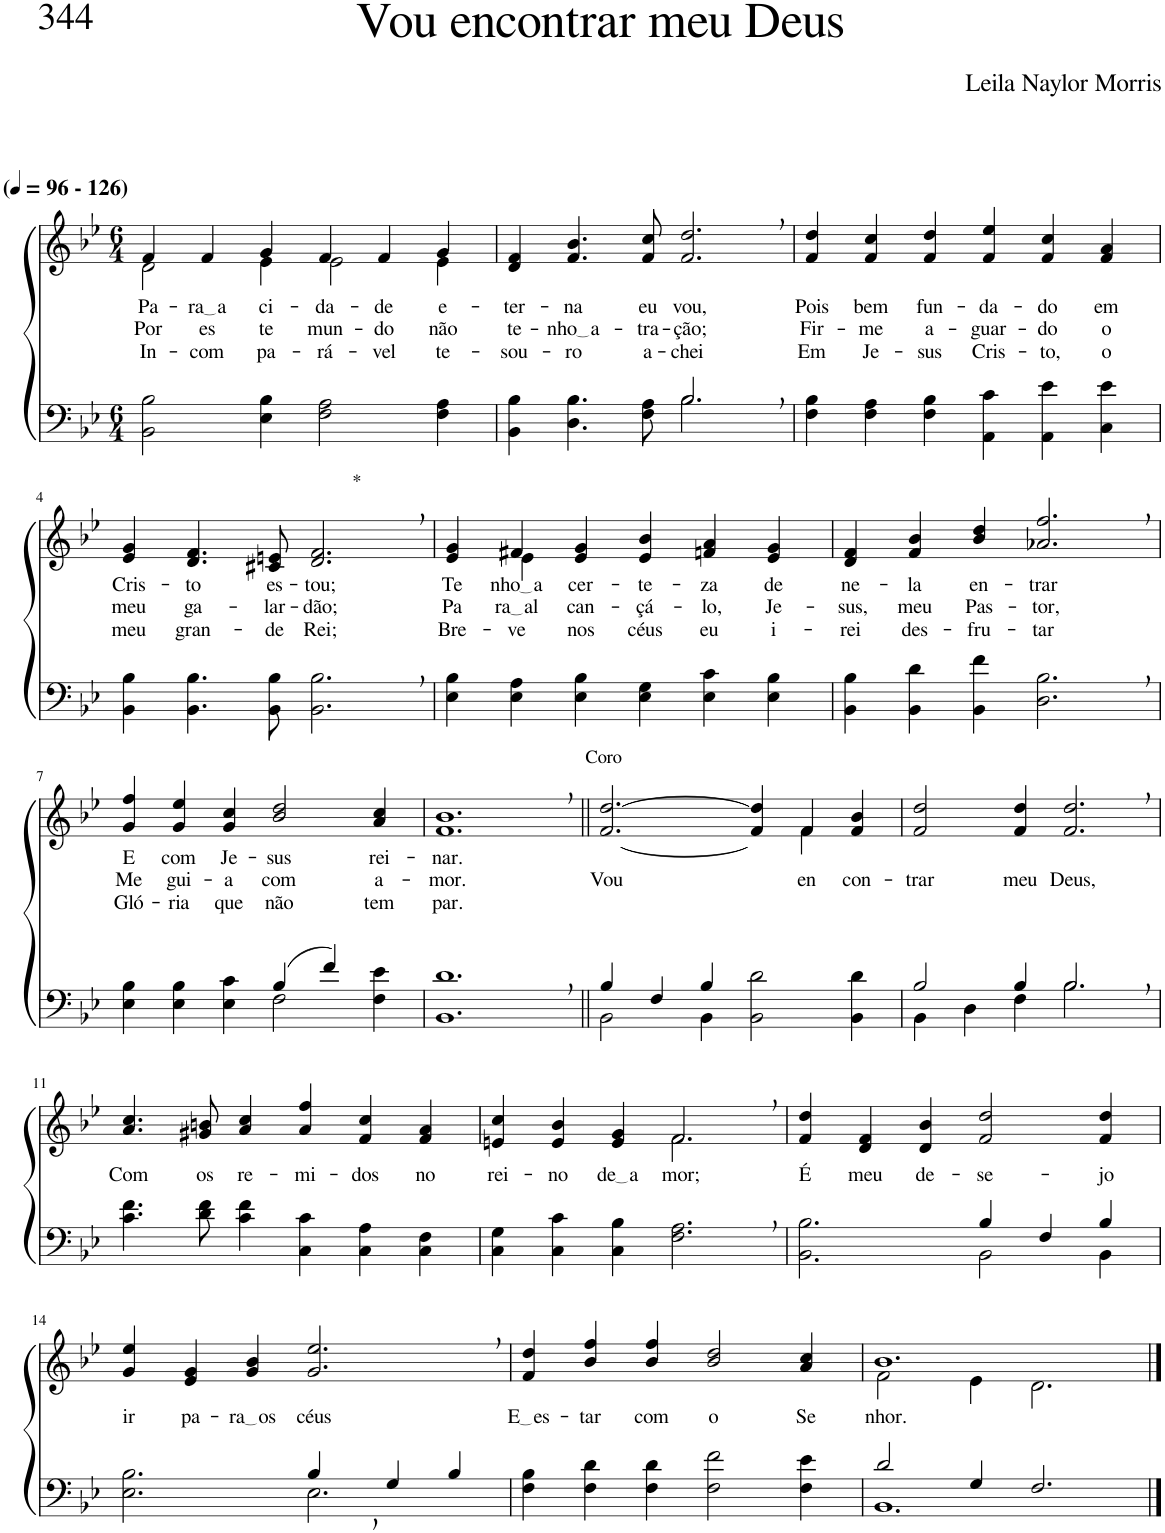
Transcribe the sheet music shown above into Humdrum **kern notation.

**kern	**kern	**text	**text	**text
*part2	*part1	*part1	*part1	*part1
*staff2	*staff1	*staff1	*staff1	*staff1
*I"Parte III e IV	*I"Parte I e II	*	*	*
*clefF4	*clefG2	*	*	*
*Trd1c2	*Trd1c2	*	*	*
*k[b-e-]	*k[b-e-]	*	*	*
*M6/4	*M6/4	*	*	*
*MM96	*MM96	*	*	*
=1	=1	=1	=1	=1
*	*^	*	*	*
!	!LO:TX:a:B:t=(	!	!	!	!
!	!LO:TX:a:B:t=- 126)	!	!	!	!
!	!	!	!LO:LY:b	!LO:LY:b	!LO:LY:b
2BB-\ 2B-\	4f/	2d\	Pa-	Por	In-
!	!	!	!LO:LY:b	!LO:LY:b	!LO:LY:b
.	4f/	.	ra a	es-	-com-
!	!	!	!LO:LY:b	!LO:LY:b	!LO:LY:b
4E-\ 4B-\	4g/	4e-\	ci-	-te	-pa-
!	!	!	!LO:LY:b	!LO:LY:b	!LO:LY:b
2F\ 2A\	4f/	2e-\	-da-	mun-	-rá-
!	!	!	!LO:LY:b	!LO:LY:b	!LO:LY:b
.	4f/	.	-de	-do	-vel
!	!	!	!LO:LY:b	!LO:LY:b	!LO:LY:b
4F\ 4A\	4g/	4e-\	e-	não	te-
=2	=2	=2	=2	=2	=2
*^	*	*	*	*	*
!	!	!	!	!LO:LY:b	!LO:LY:b	!LO:LY:b
*	*	*v	*v	*	*	*
2.ryy	4BB-\ 4B-\	4d/ 4f/	-ter-	te-	-sou-
!	!	!	!LO:LY:b	!LO:LY:b	!LO:LY:b
.	4.D\ 4.B-\	4.f/ 4.b-/	-na	nho a	-ro
!	!	!	!LO:LY:b	!LO:LY:b	!LO:LY:b
.	8F\ 8A\	8f/ 8cc/	eu	-tra-	a-
!	!	!	!LO:LY:b	!LO:LY:b	!LO:LY:b
2.B-,/	2.B-\	2.f/, 2.dd/,	vou,	-ção;	-chei
=3	=3	=3	=3	=3	=3
!	!	!	!LO:LY:b	!LO:LY:b	!LO:LY:b
*v	*v	*	*	*	*
4F\ 4B-\	4f/ 4dd/	Pois	Fir-	Em
!	!	!LO:LY:b	!LO:LY:b	!LO:LY:b
4F\ 4A\	4f/ 4cc/	bem	-me	Je-
!	!	!LO:LY:b	!LO:LY:b	!LO:LY:b
4F\ 4B-\	4f/ 4dd/	fun-	a-	-sus
!	!	!LO:LY:b	!LO:LY:b	!LO:LY:b
4AA\ 4c\	4f/ 4ee-/	-da-	-guar-	Cris-
!	!	!LO:LY:b	!LO:LY:b	!LO:LY:b
4AA\ 4e-\	4f/ 4cc/	-do	-do	-to,
!	!	!LO:LY:b	!LO:LY:b	!LO:LY:b
4C\ 4e-\	4f/ 4a/	em	o	o
!!LO:LB:g=z
=4	=4	=4	=4	=4
!	!	!LO:LY:b	!LO:LY:b	!LO:LY:b
4BB-\ 4B-\	4e-/ 4g/	Cris-	meu	meu
!	!	!LO:LY:b	!LO:LY:b	!LO:LY:b
4.BB-\ 4.B-\	4.d/ 4.f/	-to	ga-	gran-
!	!	!LO:LY:b	!LO:LY:b	!LO:LY:b
8BB-\ 8B-\	8c#X/ 8en/	es-	-lar-	-de
!	!LO:TX:a:t=*	!	!	!
!	!	!LO:LY:b	!LO:LY:b	!LO:LY:b
2.BB-\, 2.B-\,	2.d/, 2.f/,	-tou;	-dão;	Rei;
=5	=5	=5	=5	=5
!	!	!LO:LY:b	!LO:LY:b	!LO:LY:b
*	*^	*	*	*
4E-\ 4B-\	4e-/ 4g/	4ryy	Te-	Pa-	Bre-
!	!	!	!	!	!LO:LY:b
!	!	!	!LO:LY:b	!LO:LY:b	!
4E-\ 4A\	4f#X/	4e-\	nho a	ra al	-ve
!	!	!	!LO:LY:b	!LO:LY:b	!LO:LY:b
4E-\ 4B-\	4e-/ 4g/	1ryy	cer-	-can-	-nos
!	!	!	!LO:LY:b	!LO:LY:b	!LO:LY:b
4E-\ 4G\	4e-/ 4b-/	.	-te-	-çá-	céus
!	!	!	!LO:LY:b	!LO:LY:b	!LO:LY:b
4E-\ 4c\	4fn/ 4a/	.	-za	-lo,	eu
!	!	!	!LO:LY:b	!LO:LY:b	!LO:LY:b
4E-\ 4B-\	4e-/ 4g/	.	de	Je-	i-
*	*v	*v	*	*	*
=6	=6	=6	=6	=6
!	!	!LO:LY:b	!LO:LY:b	!LO:LY:b
4BB-\ 4B-\	4d/ 4f/	ne-	-sus,	-rei
!	!	!LO:LY:b	!LO:LY:b	!LO:LY:b
4BB-\ 4d\	4f/ 4b-/	-la	meu	des-
!	!	!LO:LY:b	!LO:LY:b	!LO:LY:b
4BB-\ 4f\	4b-/ 4dd/	en-	Pas-	-fru-
!	!	!LO:LY:b	!LO:LY:b	!LO:LY:b
2.D\, 2.B-\,	2.a-X/, 2.ff/,	-trar	-tor,	-tar
!!LO:LB:g=z
=7	=7	=7	=7	=7
*^	*	*	*	*
!	!	!	!LO:LY:b	!LO:LY:b	!LO:LY:b
2.ryy	4E-\ 4B-\	4g/ 4ff/	E	Me	Gló-
!	!	!	!LO:LY:b	!LO:LY:b	!LO:LY:b
.	4E-\ 4B-\	4g/ 4ee-/	com	gui-	-ria
!	!	!	!LO:LY:b	!LO:LY:b	!LO:LY:b
.	4E-\ 4c\	4g/ 4cc/	Je-	-a	que
!	!	!	!LO:LY:b	!LO:LY:b	!LO:LY:b
(4B-/	2F\	2b-/ 2dd/	-sus	com	não
4f/)	.	.	.	.	.
!	!	!	!LO:LY:b	!LO:LY:b	!LO:LY:b
4ryy	4F\ 4e-\	4a/ 4cc/	rei-	a-	tem
=8	=8	=8	=8	=8	=8
!	!	!LO:TX:a:t=Coro	!	!	!
!	!	!	!LO:LY:b	!LO:LY:b	!LO:LY:b
*v	*v	*	*	*	*
1.BB-, 1.d,	1.f, 1.b-,	-nar.	-mor.	par.
=9||	=9||	=9||	=9||	=9||
*^	*	*	*	*
!	!	!	!	!LO:LY:b	!
*	*	*^	*	*	*
4B-/	2BB-\	[2.f/ [2.dd/	1ryy	.	Vou	.
4F/	.	.	.	.	.	.
4B-/	4BB-\	.	.	.	.	.
2.ryy	2BB-\ 2d\	4f/] 4dd/]	.	.	.	.
!	!	!	!	!	!LO:LY:b	!
.	.	4f/	4f\	.	en-	.
!	!	!	!	!	!LO:LY:b	!
.	4BB-\ 4d\	4f/ 4b-/	4ryy	.	-con-	.
=10	=10	=10	=10	=10	=10	=10
!	!	!	!	!	!LO:LY:b	!
*	*	*v	*v	*	*	*
2B-/	4BB-\	2f/ 2dd/	.	-trar	.
.	4D\	.	.	.	.
!	!	!	!	!LO:LY:b	!
4B-/	4F\	4f/ 4dd/	.	meu	.
!	!	!	!	!LO:LY:b	!
2.B-,/	2.B-\	2.f/, 2.dd/,	.	Deus,	.
!!LO:LB:g=z
=11	=11	=11	=11	=11	=11
!	!	!	!LO:LY:b	!	!
*v	*v	*	*	*	*
4.c\ 4.f\	4.a/ 4.cc/	Com	.	.
!	!	!LO:LY:b	!	!
8d\ 8f\	8g#X/ 8bn/	os	.	.
!	!	!LO:LY:b	!	!
4c\ 4f\	4a/ 4cc/	re-	.	.
!	!	!LO:LY:b	!	!
4C\ 4c\	4a/ 4ff/	-mi-	.	.
!	!	!LO:LY:b	!	!
4C\ 4A\	4f/ 4cc/	-dos	.	.
!	!	!LO:LY:b	!	!
4C\ 4F\	4f/ 4a/	no	.	.
=12	=12	=12	=12	=12
!	!	!LO:LY:b	!	!
*	*^	*	*	*
4C\ 4G\	4en/ 4cc/	2.ryy	rei-	.	.
!	!	!	!LO:LY:b	!	!
4C\ 4c\	4e/ 4b-/	.	-no	.	.
!	!	!	!LO:LY:b	!	!
4C\ 4B-\	4e/ 4g/	.	de a	.	.
!	!	!	!LO:LY:b	!	!
2.F\, 2.A\,	2.f,/	2.f\	-mor;	.	.
=13	=13	=13	=13	=13	=13
*^	*	*	*	*	*
!	!	!	!	!LO:LY:b	!	!
*	*	*v	*v	*	*	*
2.ryy	2.BB-\ 2.B-\	4f/ 4dd/	É	.	.
!	!	!	!LO:LY:b	!	!
.	.	4d/ 4f/	meu	.	.
!	!	!	!LO:LY:b	!	!
.	.	4d/ 4b-/	de-	.	.
!	!	!	!LO:LY:b	!	!
4B-/	2BB-\	2f/ 2dd/	-se-	.	.
4F/	.	.	.	.	.
!	!	!	!LO:LY:b	!	!
4B-/	4BB-\	4f/ 4dd/	-jo	.	.
!!LO:LB:g=z
=14	=14	=14	=14	=14	=14
!	!	!	!LO:LY:b	!	!
2.ryy	2.E-\ 2.B-\	4g/ 4ee-/	ir	.	.
!	!	!	!LO:LY:b	!	!
.	.	4e-/ 4g/	pa-	.	.
!	!	!	!LO:LY:b	!	!
.	.	4g/ 4b-/	ra os	.	.
!	!	!	!LO:LY:b	!	!
4B-,/	2.E-\	2.g/, 2.ee-/,	céus	.	.
4G/	.	.	.	.	.
4B-/	.	.	.	.	.
*v	*v	*	*	*	*
=15	=15	=15	=15	=15
!	!	!LO:LY:b	!	!
4F\ 4B-\	4f/ 4dd/	E es	.	.
!	!	!LO:LY:b	!	!
4F\ 4d\	4b-/ 4ff/	-tar	.	.
!	!	!LO:LY:b	!	!
4F\ 4d\	4b-/ 4ff/	com	.	.
!	!	!LO:LY:b	!	!
2F\ 2f\	2b-/ 2dd/	o	.	.
!	!	!LO:LY:b	!	!
4F\ 4e-\	4a/ 4cc/	Se-	.	.
=16	=16	=16	=16	=16
*^	*^	*	*	*
!	!	!	!	!LO:LY:b	!	!
2d/	1.BB-	1.b-	2f\	-nhor.	.	.
4G/	.	.	4e-\	.	.	.
2.F/	.	.	2.d\	.	.	.
*v	*v	*	*	*	*	*
*	*v	*v	*	*	*
==	==	==	==	==
*-	*-	*-	*-	*-
